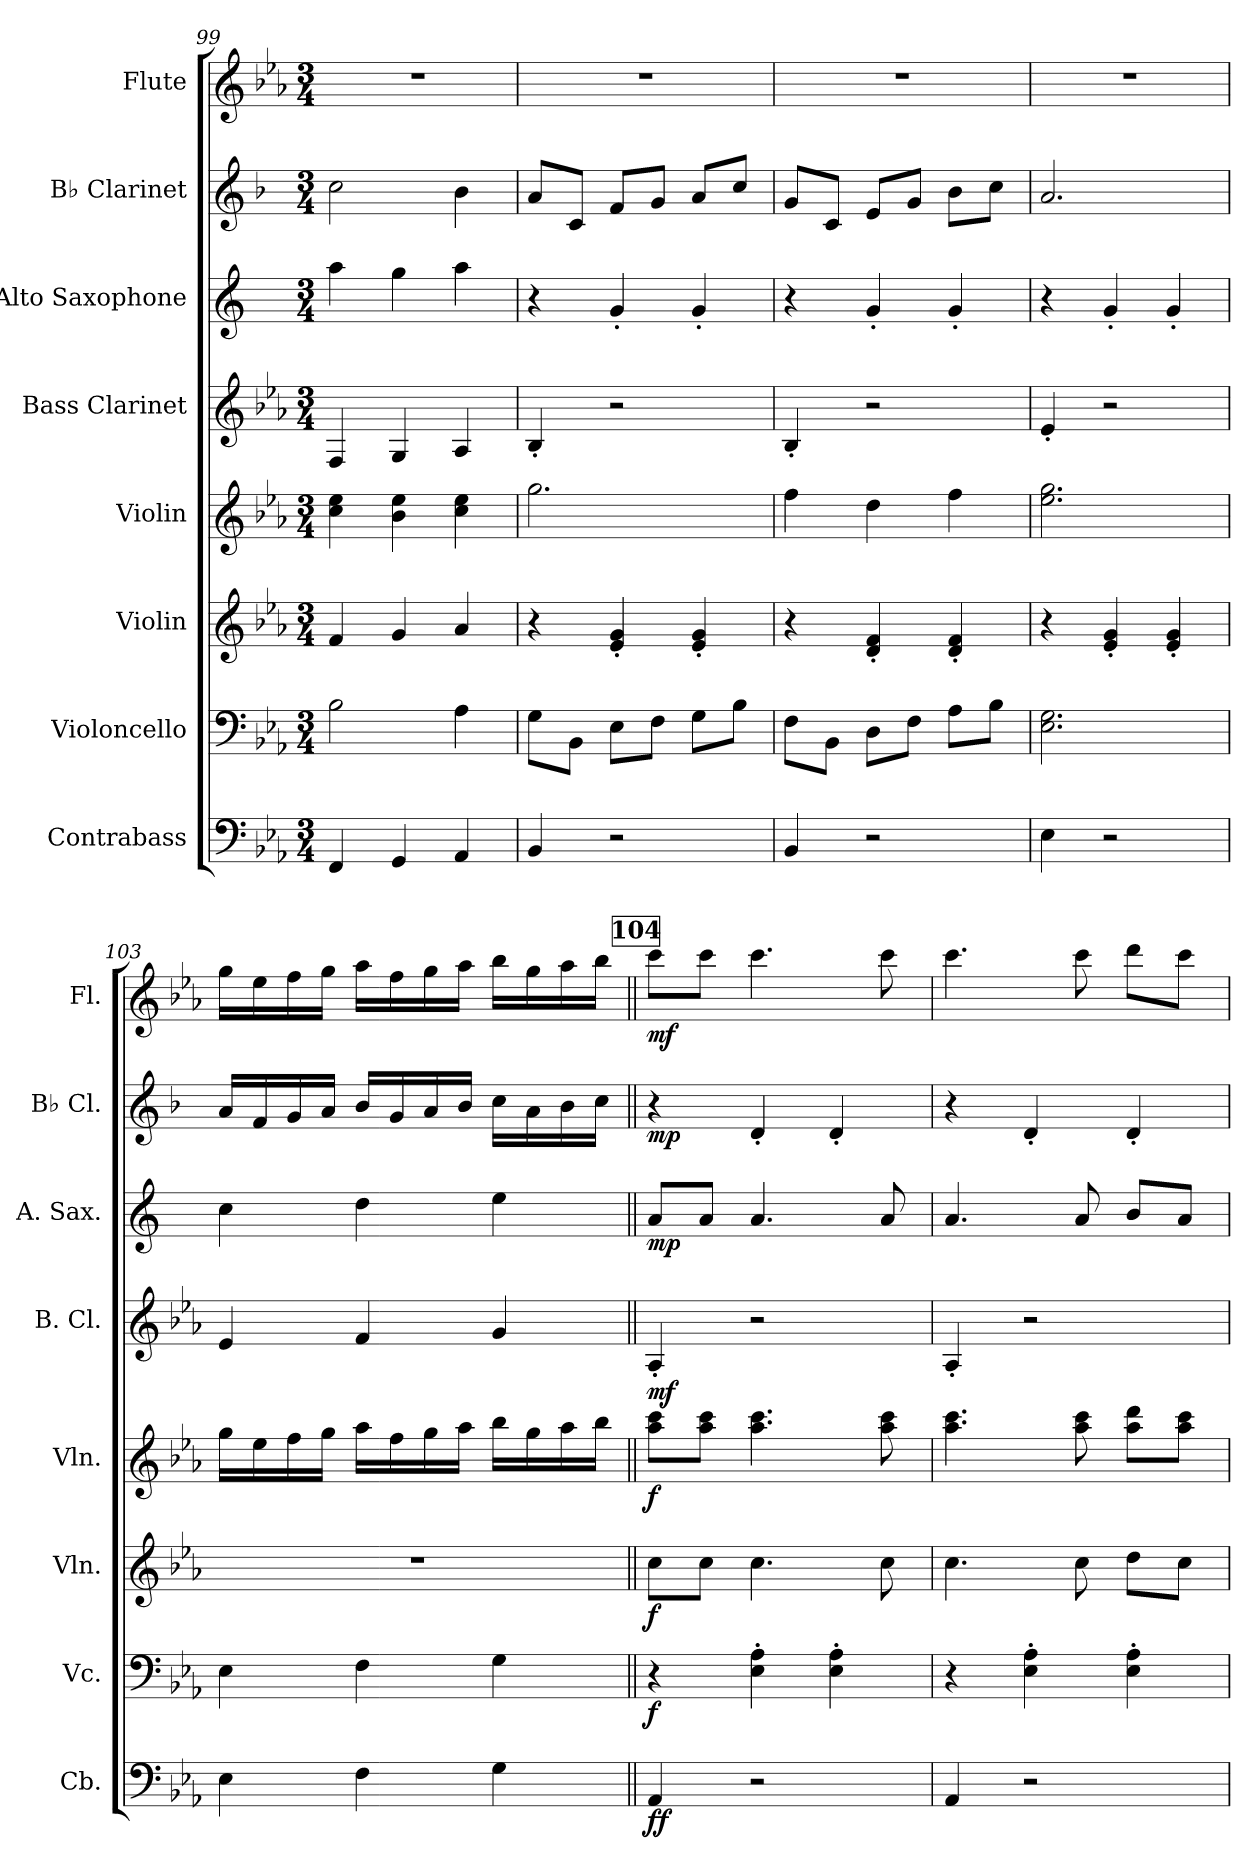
**kern	**dynam	**kern	**dynam	**kern	**dynam	**kern	**dynam	**kern	**dynam	**kern	**dynam	**kern	**dynam	**kern	**dynam
*part8	*part8	*part7	*part7	*part6	*part6	*part5	*part5	*part4	*part4	*part3	*part3	*part2	*part2	*part1	*part1
*staff8	*staff8	*staff7	*staff7	*staff6	*staff6	*staff5	*staff5	*staff4	*staff4	*staff3	*staff3	*staff2	*staff2	*staff1	*staff1
*I"Contrabass	*	*I"Violoncello	*	*I"Violin	*	*I"Violin	*	*I"Bass Clarinet	*	*I"Alto Saxophone	*	*I"B♭ Clarinet	*	*I"Flute	*
*I'Cb.	*	*I'Vc.	*	*I'Vln.	*	*I'Vln.	*	*I'B. Cl.	*	*I'A. Sax.	*	*I'B♭ Cl.	*	*I'Fl.	*
*clefF4	*	*clefF4	*	*clefG2	*	*clefG2	*	*clefG2	*	*clefG2	*	*clefG2	*	*clefG2	*
*ITrd7c12	*	*	*	*	*	*	*	*ITrd8c14	*	*ITrd5c9	*	*ITrd1c2	*	*	*
*k[b-e-a-]	*	*k[b-e-a-]	*	*k[b-e-a-]	*	*k[b-e-a-]	*	*k[b-e-a-]	*	*k[b-e-a-]	*	*k[b-e-a-]	*	*k[b-e-a-]	*
*M3/4	*	*M3/4	*	*M3/4	*	*M3/4	*	*M3/4	*	*M3/4	*	*M3/4	*	*M3/4	*
=99	=99	=99	=99	=99	=99	=99	=99	=99	=99	=99	=99	=99	=99	=99	=99
4FFF/	.	2B-\	.	4f/	.	4cc\ 4ee-\	.	4FF/	.	4cc\	.	2b-\	.	2.r	.
4GGG/	.	.	.	4g/	.	4b-\ 4ee-\	.	4GG/	.	4b-\	.	.	.	.	.
4AAA-/	.	4A-\	.	4a-/	.	4cc\ 4ee-\	.	4AA-/	.	4cc\	.	4a-\	.	.	.
=100	=100	=100	=100	=100	=100	=100	=100	=100	=100	=100	=100	=100	=100	=100	=100
4BBB-/	.	8G\L	.	4r	.	2.gg\	.	4BB-'/	.	4r	.	8g/L	.	2.r	.
.	.	8BB-\J	.	.	.	.	.	.	.	.	.	8B-/J	.	.	.
2r	.	8E-\L	.	4e-/' 4g/'	.	.	.	2r	.	4B-'/	.	8e-/L	.	.	.
.	.	8F\J	.	.	.	.	.	.	.	.	.	8f/J	.	.	.
.	.	8G\L	.	4e-/' 4g/'	.	.	.	.	.	4B-'/	.	8g/L	.	.	.
.	.	8B-\J	.	.	.	.	.	.	.	.	.	8b-/J	.	.	.
=101	=101	=101	=101	=101	=101	=101	=101	=101	=101	=101	=101	=101	=101	=101	=101
4BBB-/	.	8F\L	.	4r	.	4ff\	.	4BB-'/	.	4r	.	8f/L	.	2.r	.
.	.	8BB-\J	.	.	.	.	.	.	.	.	.	8B-/J	.	.	.
2r	.	8D\L	.	4d/' 4f/'	.	4dd\	.	2r	.	4B-'/	.	8d/L	.	.	.
.	.	8F\J	.	.	.	.	.	.	.	.	.	8f/J	.	.	.
.	.	8A-\L	.	4d/' 4f/'	.	4ff\	.	.	.	4B-'/	.	8a-\L	.	.	.
.	.	8B-\J	.	.	.	.	.	.	.	.	.	8b-\J	.	.	.
!!LO:PB:g=z
=102	=102	=102	=102	=102	=102	=102	=102	=102	=102	=102	=102	=102	=102	=102	=102
4EE-\	.	2.E-\ 2.G\	.	4r	.	2.ee-\ 2.gg\	.	4E-'/	.	4r	.	2.g/	.	2.r	.
2r	.	.	.	4e-/' 4g/'	.	.	.	2r	.	4B-'/	.	.	.	.	.
.	.	.	.	4e-/' 4g/'	.	.	.	.	.	4B-'/	.	.	.	.	.
=103	=103	=103	=103	=103	=103	=103	=103	=103	=103	=103	=103	=103	=103	=103	=103
4EE-\	.	4E-\	.	2.r	.	16gg\LL	.	4E-/	.	4e-\	.	16g/LL	.	16gg\LL	.
.	.	.	.	.	.	16ee-\	.	.	.	.	.	16e-/	.	16ee-\	.
.	.	.	.	.	.	16ff\	.	.	.	.	.	16f/	.	16ff\	.
.	.	.	.	.	.	16gg\JJ	.	.	.	.	.	16g/JJ	.	16gg\JJ	.
4FF\	.	4F\	.	.	.	16aa-\LL	.	4F/	.	4f\	.	16a-/LL	.	16aa-\LL	.
.	.	.	.	.	.	16ff\	.	.	.	.	.	16f/	.	16ff\	.
.	.	.	.	.	.	16gg\	.	.	.	.	.	16g/	.	16gg\	.
.	.	.	.	.	.	16aa-\JJ	.	.	.	.	.	16a-/JJ	.	16aa-\JJ	.
4GG\	.	4G\	.	.	.	16bb-\LL	.	4G/	.	4g\	.	16b-\LL	.	16bb-\LL	.
.	.	.	.	.	.	16gg\	.	.	.	.	.	16g\	.	16gg\	.
.	.	.	.	.	.	16aa-\	.	.	.	.	.	16a-\	.	16aa-\	.
.	.	.	.	.	.	16bb-\JJ	.	.	.	.	.	16b-\JJ	.	16bb-\JJ	.
!!LO:REH:place=s1:a:B:fs=14:t=104
=104||	=104||	=104||	=104||	=104||	=104||	=104||	=104||	=104||	=104||	=104||	=104||	=104||	=104||	=104||	=104||
!	!LO:DY:b	!	!LO:DY:b	!	!LO:DY:b	!	!LO:DY:b	!	!LO:DY:b	!	!LO:DY:b	!	!LO:DY:b	!	!LO:DY:b
4AAA-/	ff	4r	f	8cc\L	f	8aa-\ 8ccc\L	f	4AA-'/	mf	8c/L	mp	4r	mp	8ccc\L	mf
.	.	.	.	8cc\J	.	8aa-\ 8ccc\J	.	.	.	8c/J	.	.	.	8ccc\J	.
2r	.	4E-\' 4A-\'	.	4.cc\	.	4.aa-\ 4.ccc\	.	2r	.	4.c/	.	4c'/	.	4.ccc\	.
.	.	4E-\' 4A-\'	.	.	.	.	.	.	.	.	.	4c'/	.	.	.
.	.	.	.	8cc\	.	8aa-\ 8ccc\	.	.	.	8c/	.	.	.	8ccc\	.
=105	=105	=105	=105	=105	=105	=105	=105	=105	=105	=105	=105	=105	=105	=105	=105
4AAA-/	.	4r	.	4.cc\	.	4.aa-\ 4.ccc\	.	4AA-'/	.	4.c/	.	4r	.	4.ccc\	.
2r	.	4E-\' 4A-\'	.	.	.	.	.	2r	.	.	.	4c'/	.	.	.
.	.	.	.	8cc\	.	8aa-\ 8ccc\	.	.	.	8c/	.	.	.	8ccc\	.
.	.	4E-\' 4A-\'	.	8dd\L	.	8aa-\ 8ddd\L	.	.	.	8d/L	.	4c'/	.	8ddd\L	.
.	.	.	.	8cc\J	.	8aa-\ 8ccc\J	.	.	.	8c/J	.	.	.	8ccc\J	.
=	=	=	=	=	=	=	=	=	=	=	=	=	=	=	=
*-	*-	*-	*-	*-	*-	*-	*-	*-	*-	*-	*-	*-	*-	*-	*-
